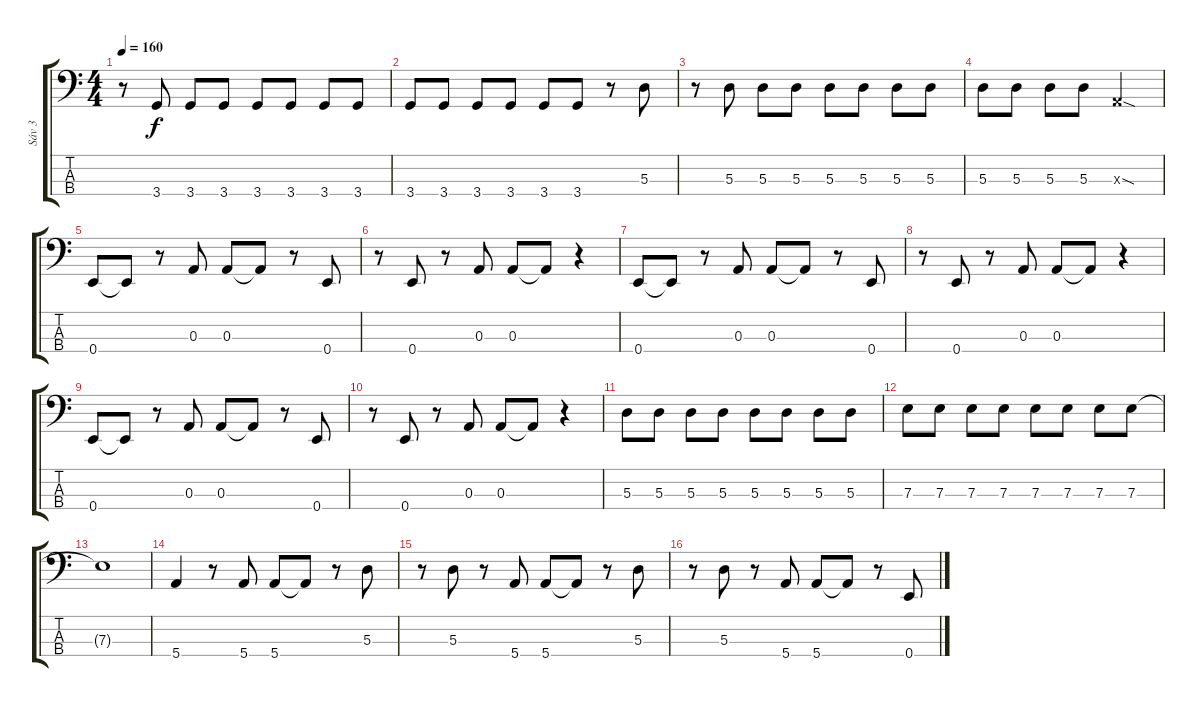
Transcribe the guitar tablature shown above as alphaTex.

\track ("Sáv 3" "Sáv 3") {instrument electricbasspick}
\staff {score tabs}
\tuning (G2 D2 A1 E1) {hide}
\ts (4 4)
\tempo 160
\clef f4
\ks c
r.8{dy f} 3.4.8 3.4.8 3.4.8 3.4.8 3.4.8 3.4.8 3.4.8 |
3.4.8 3.4.8 3.4.8 3.4.8 3.4.8 3.4.8 r.8 5.3.8 |
r.8 5.3.8 5.3.8 5.3.8 5.3.8 5.3.8 5.3.8 5.3.8 |
5.3.8 5.3.8 5.3.8 5.3.8 0.3{sod x}.2 |
0.4.8 0.4{t}.8 r.8 0.3.8 0.3.8 0.3{t}.8 r.8 0.4.8 |
r.8 0.4.8 r.8 0.3.8 0.3.8 0.3{t}.8 r.4 |
0.4.8 0.4{t}.8 r.8 0.3.8 0.3.8 0.3{t}.8 r.8 0.4.8 |
r.8 0.4.8 r.8 0.3.8 0.3.8 0.3{t}.8 r.4 |
0.4.8 0.4{t}.8 r.8 0.3.8 0.3.8 0.3{t}.8 r.8 0.4.8 |
r.8 0.4.8 r.8 0.3.8 0.3.8 0.3{t}.8 r.4 |
5.3.8 5.3.8 5.3.8 5.3.8 5.3.8 5.3.8 5.3.8 5.3.8 |
7.3.8 7.3.8 7.3.8 7.3.8 7.3.8 7.3.8 7.3.8 7.3.8 |
7.3{t}.1 |
5.4.4 r.8 5.4.8 5.4.8 5.4{t}.8 r.8 5.3.8 |
r.8 5.3.8 r.8 5.4.8 5.4.8 5.4{t}.8 r.8 5.3.8 |
r.8 5.3.8 r.8 5.4.8 5.4.8 5.4{t}.8 r.8 0.4.8
